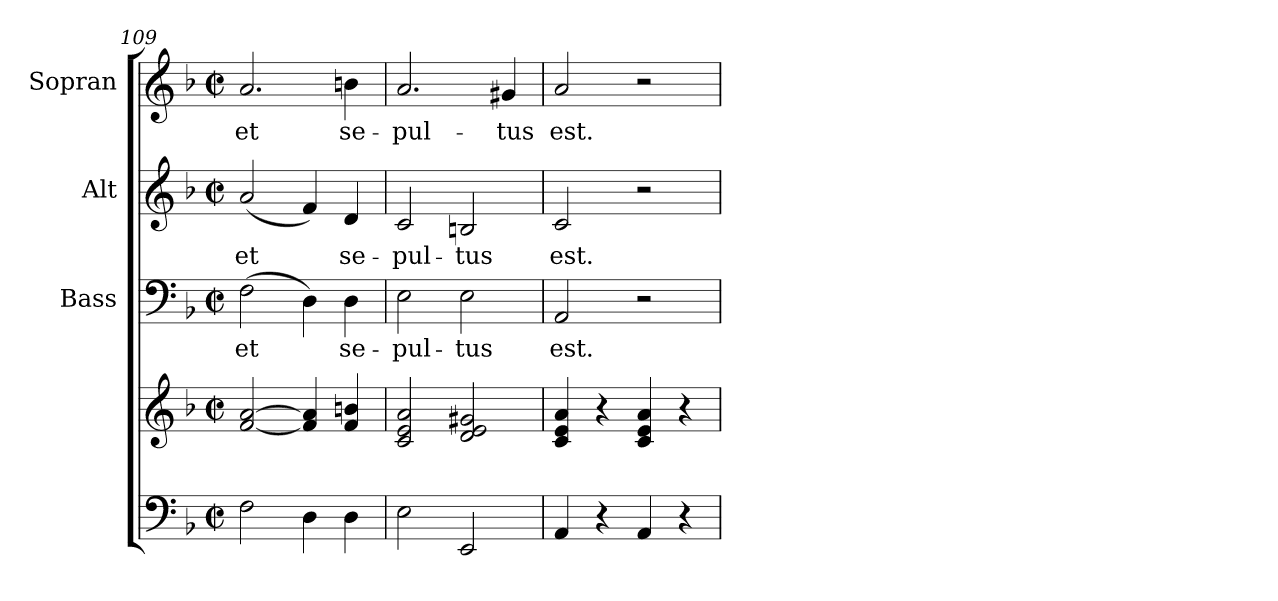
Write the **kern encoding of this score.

**kern	**kern	**kern	**text	**kern	**text	**kern	**text
*part4	*part4	*part3	*part3	*part2	*part2	*part1	*part1
*staff5	*staff4	*staff3	*staff3	*staff2	*staff2	*staff1	*staff1
*	*	*I"Bass	*	*I"Alt	*	*I"Sopran	*
*	*	*I'B.	*	*I'A.	*	*I'S.	*
*clefF4	*clefG2	*clefF4	*	*clefG2	*	*clefG2	*
*k[b-]	*k[b-]	*k[b-]	*	*k[b-]	*	*k[b-]	*
*F:	*F:	*F:	*	*F:	*	*F:	*
*M2/2	*M2/2	*M2/2	*	*M2/2	*	*M2/2	*
*met(c|)	*met(c|)	*met(c|)	*	*met(c|)	*	*met(c|)	*
=109	=109	=109	=109	=109	=109	=109	=109
!	!	!	!LO:LY:b	!	!LO:LY:b	!	!LO:LY:b
2F\	[2f/ [2a/	(>2F\	et	(<2a/	et	2.a/	et
4D\	4f/] 4a/]	4D\)	.	4f/)	.	.	.
!	!	!	!LO:LY:b	!	!LO:LY:b	!	!LO:LY:b
4D\	4f/ 4bn/	4D\	se-	4d/	se-	4bn\	se-
!!LO:PB:g=z
=110	=110	=110	=110	=110	=110	=110	=110
!	!	!	!LO:LY:b	!	!LO:LY:b	!	!LO:LY:b
2E\	2c/ 2e/ 2a/	2E\	-pul-	2c/	-pul-	2.a/	-pul-
!	!	!	!LO:LY:b	!	!LO:LY:b	!	!
2EE/	2d/ 2e/ 2g#X/	2E\	-tus	2Bn/	-tus	.	.
!	!	!	!	!	!	!	!LO:LY:b
.	.	.	.	.	.	4g#X/	-tus
=111	=111	=111	=111	=111	=111	=111	=111
!	!	!	!LO:LY:b	!	!LO:LY:b	!	!LO:LY:b
4AA/	4c/ 4e/ 4a/	2AA/	est.	2c/	est.	2a/	est.
4r	4r	.	.	.	.	.	.
4AA/	4c/ 4e/ 4a/	2r	.	2r	.	2r	.
4r	4r	.	.	.	.	.	.
=	=	=	=	=	=	=	=
*-	*-	*-	*-	*-	*-	*-	*-
